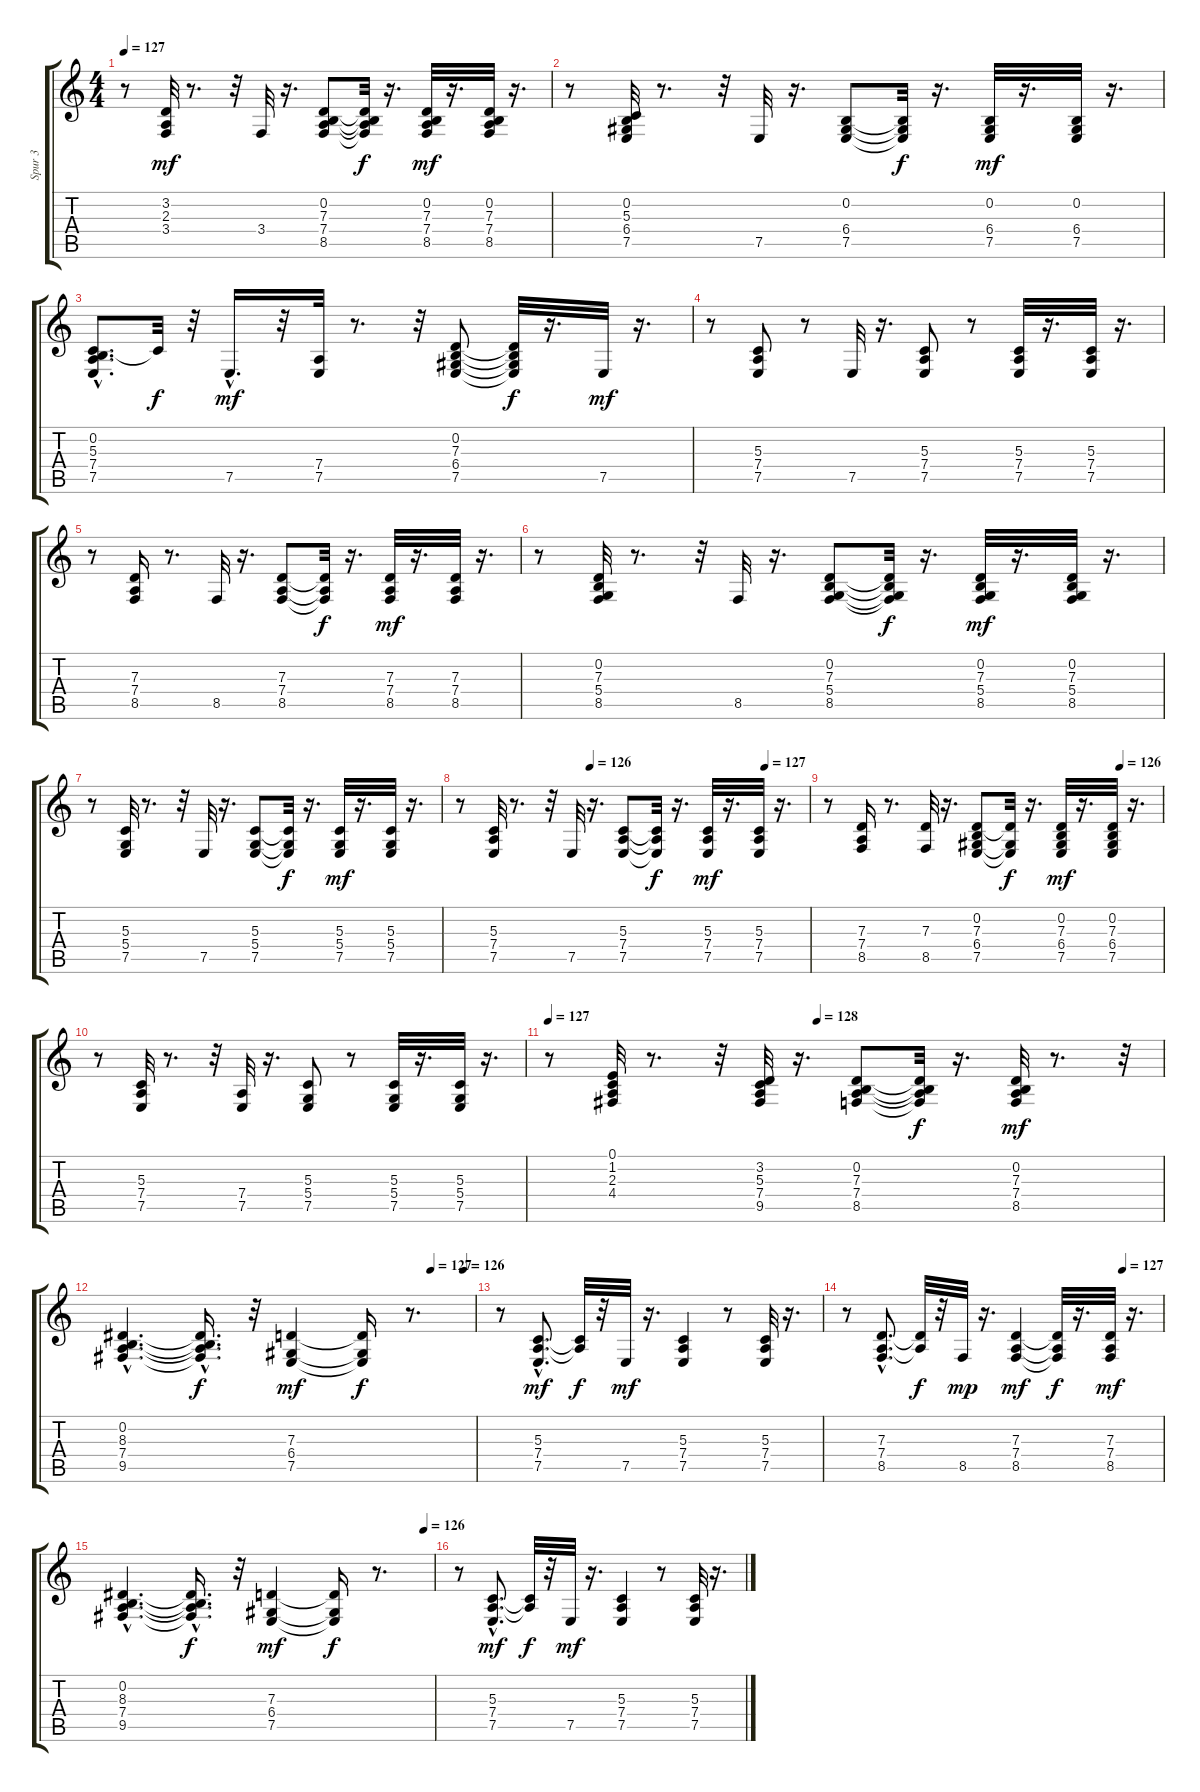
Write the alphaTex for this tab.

\track ("Spur 3" "Spur 3") {instrument stringensemble2}
\staff {score tabs}
\tuning (E4 B3 G3 D3 A2 E2) {hide}
\ts (4 4)
\tempo 127
\clef g2
\ks c
r.8{dy mf} (3.2 2.3 3.4).32 r.8{d} r.32 3.4.32 r.16{d} (0.2 7.3 7.4 8.5).8 (0.2{t} 7.3{t} 7.4{t} 8.5{t}).32{dy f} r.16{d} (0.2 7.3 7.4 8.5).32{dy mf} r.16{d} (0.2 7.3 7.4 8.5).32 r.16{d} |
r.8 (0.2 5.3 6.4 7.5).32 r.8{d} r.32 7.5.32 r.16{d} (0.2 6.4 7.5).8 (0.2{t} 6.4{t} 7.5{t}).32{dy f} r.16{d} (0.2 6.4 7.5).32{dy mf} r.16{d} (0.2 6.4 7.5).32 r.16{d} |
(0.2 5.3{hac} 7.4{hac} 7.5).8{d} 5.3{t}.32{dy f} r.32 7.5{hac}.16{d dy mf} r.32 (7.4 7.5).32 r.8{d} r.32 (0.2 7.3 6.4 7.5).8 (0.2{t} 7.3{t} 6.4{t} 7.5{t}).32{dy f} r.16{d} 7.5.32{dy mf} r.16{d} |
r.8 (5.3 7.4 7.5).8 r.8 7.5.32 r.16{d} (5.3 7.4 7.5).8 r.8 (5.3 7.4 7.5).32 r.16{d} (5.3 7.4 7.5).32 r.16{d} |
r.8 (7.3 7.4 8.5).16 r.8{d} 8.5.32 r.16{d} (7.3 7.4 8.5).8 (7.3{t} 7.4{t} 8.5{t}).32{dy f} r.16{d} (7.3 7.4 8.5).32{dy mf} r.16{d} (7.3 7.4 8.5).32 r.16{d} |
r.8 (0.2 7.3 5.4 8.5).32 r.8{d} r.32 8.5.32 r.16{d} (0.2 7.3 5.4 8.5).8 (0.2{t} 7.3{t} 5.4{t} 8.5{t}).32{dy f} r.16{d} (0.2 7.3 5.4 8.5).32{dy mf} r.16{d} (0.2 7.3 5.4 8.5).32 r.16{d} |
r.8 (5.3 5.4 7.5).32 r.8{d} r.32 7.5.32 r.16{d} (5.3 5.4 7.5).8 (5.3{t} 5.4{t} 7.5{t}).32{dy f} r.16{d} (5.3 5.4 7.5).32{dy mf} r.16{d} (5.3 5.4 7.5).32 r.16{d} |
\tempo (126 0.375)
\tempo (127 0.875)
r.8 (5.3 7.4 7.5).32 r.8{d} r.32 7.5.32 r.16{d} (5.3 7.4 7.5).8 (5.3{t} 7.4{t} 7.5{t}).32{dy f} r.16{d} (5.3 7.4 7.5).32{dy mf} r.16{d} (5.3 7.4 7.5).32 r.16{d} |
\tempo (126 0.875)
r.8 (7.3 7.4 8.5).16 r.8{d} (7.3 8.5).32 r.16{d} (0.2 7.3 6.4 7.5).8 (7.3{t} 6.4{t} 7.5{t}).32{dy f} r.16{d} (0.2 7.3 6.4 7.5).32{dy mf} r.16{d} (0.2 7.3 6.4 7.5).32 r.16{d} |
r.8 (5.3 7.4 7.5).32 r.8{d} r.32 (7.4 7.5).32 r.16{d} (5.3 5.4 7.5).8 r.8 (5.3 5.4 7.5).32 r.16{d} (5.3 5.4 7.5).32 r.16{d} |
\tempo 127
\tempo (128 0.4375)
r.8 (0.1 1.2 2.3 4.4).32 r.8{d} r.32 (3.2 5.3 7.4 9.5).32 r.16{d} (0.2 7.3 7.4 8.5).8 (0.2{t} 7.3{t} 7.4{t} 8.5{t}).32{dy f} r.16{d} (0.2 7.3 7.4 8.5).32{dy mf} r.8{d} r.32 |
\tempo (127 0.875)
\tempo (126 0.96875)
(0.2{hac} 8.3{hac} 7.4{hac} 9.5{hac}).4{d} (0.2{hac t} 8.3{hac t} 7.4{hac t} 9.5{hac t}).16{d dy f} r.32 (7.3 6.4 7.5).4{dy mf} (7.3{t} 6.4{t} 7.5{t}).16{dy f} r.8{d} |
r.8 (5.3{hac} 7.4{hac} 7.5).8{d dy mf balance 2} (5.3{t} 7.4{t}).32{dy f} r.32 7.5.32{dy mf} r.16{d} (5.3 7.4 7.5).4 r.8 (5.3 7.4 7.5).32 r.16{d} |
\tempo (127 0.875)
r.8 (7.3{hac} 7.4{hac} 8.5{hac}).8{d} (7.3{t} 7.4{t}).32{dy f} r.32 8.5.32{dy mp} r.16{d} (7.3 7.4 8.5).4{dy mf} (7.3{t} 7.4{t} 8.5{t}).32{dy f} r.16{d} (7.3 7.4 8.5).32{dy mf} r.16{d} |
\tempo (126 0.96875)
(0.2{hac} 8.3{hac} 7.4{hac} 9.5{hac}).4{d} (0.2{hac t} 8.3{hac t} 7.4{hac t} 9.5{hac t}).16{d dy f} r.32 (7.3 6.4 7.5).4{dy mf} (7.3{t} 6.4{t} 7.5{t}).16{dy f} r.8{d} |
r.8 (5.3{hac} 7.4{hac} 7.5).8{d dy mf balance 2} (5.3{t} 7.4{t}).32{dy f} r.32 7.5.32{dy mf} r.16{d} (5.3 7.4 7.5).4 r.8 (5.3 7.4 7.5).32 r.16{d}
